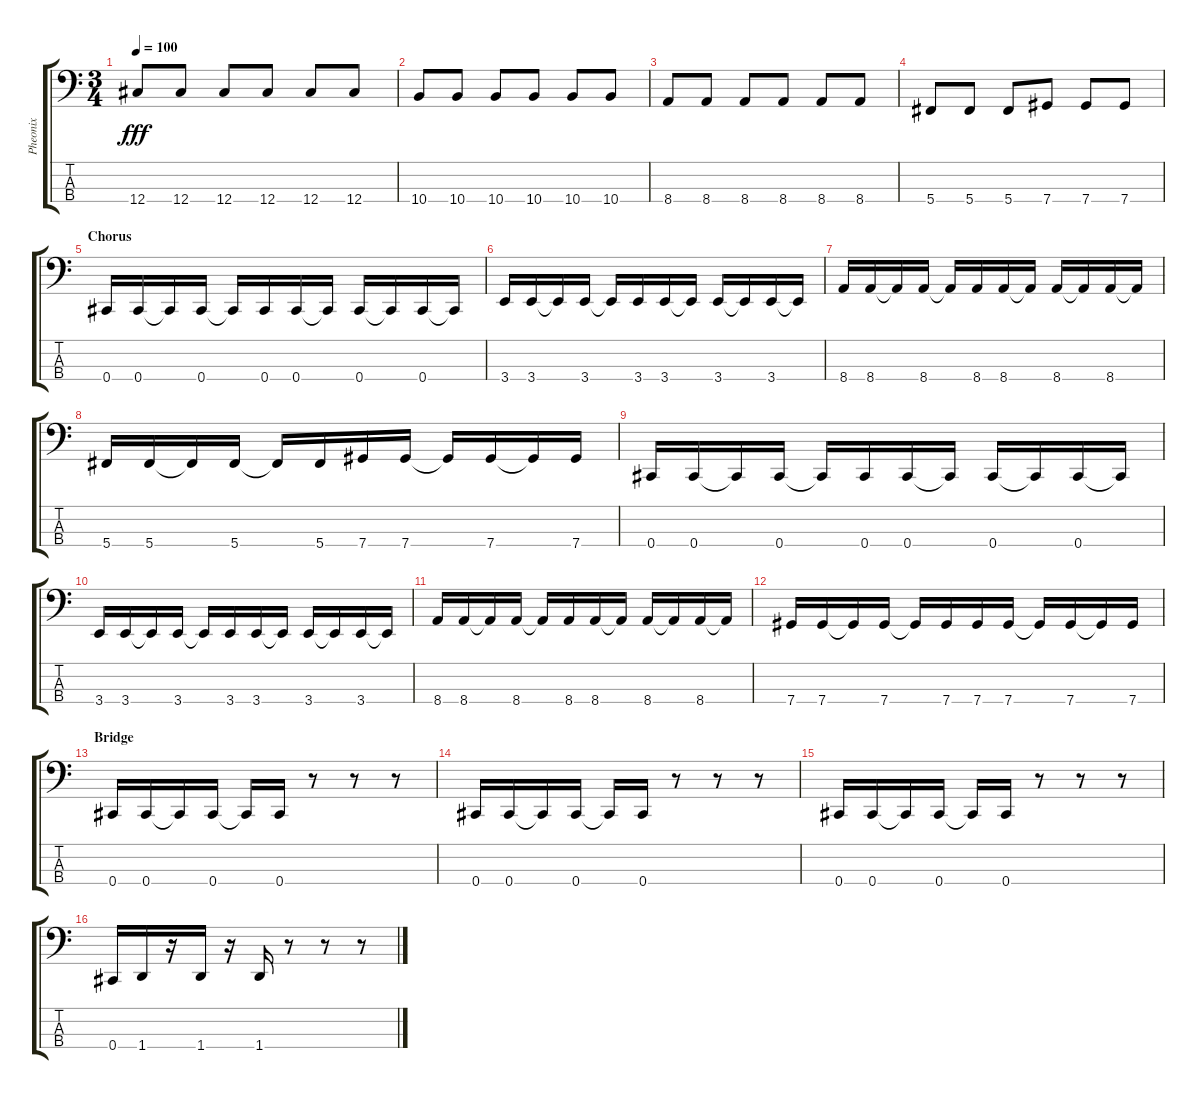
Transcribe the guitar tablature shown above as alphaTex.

\track ("Pheonix" "Pheonix") {instrument electricbasspick}
\staff {score tabs}
\tuning (Gb2 Db2 Ab1 Db1) {hide}
\ts (3 4)
\tempo 100
\clef f4
\ks c
12.4.8{dy fff} 12.4.8 12.4.8 12.4.8 12.4.8 12.4.8 |
10.4.8 10.4.8 10.4.8 10.4.8 10.4.8 10.4.8 |
8.4.8 8.4.8 8.4.8 8.4.8 8.4.8 8.4.8 |
5.4.8 5.4.8 5.4.8 7.4.8 7.4.8 7.4.8 |
\section ("" "Chorus")
0.4.16 0.4.16 0.4{t}.16 0.4.16 0.4{t}.16 0.4.16 0.4.16 0.4{t}.16 0.4.16 0.4{t}.16 0.4.16 0.4{t}.16 |
3.4.16 3.4.16 3.4{t}.16 3.4.16 3.4{t}.16 3.4.16 3.4.16 3.4{t}.16 3.4.16 3.4{t}.16 3.4.16 3.4{t}.16 |
8.4.16 8.4.16 8.4{t}.16 8.4.16 8.4{t}.16 8.4.16 8.4.16 8.4{t}.16 8.4.16 8.4{t}.16 8.4.16 8.4{t}.16 |
5.4.16 5.4.16 5.4{t}.16 5.4.16 5.4{t}.16 5.4.16 7.4.16 7.4.16 7.4{t}.16 7.4.16 7.4{t}.16 7.4.16 |
0.4.16 0.4.16 0.4{t}.16 0.4.16 0.4{t}.16 0.4.16 0.4.16 0.4{t}.16 0.4.16 0.4{t}.16 0.4.16 0.4{t}.16 |
3.4.16 3.4.16 3.4{t}.16 3.4.16 3.4{t}.16 3.4.16 3.4.16 3.4{t}.16 3.4.16 3.4{t}.16 3.4.16 3.4{t}.16 |
8.4.16 8.4.16 8.4{t}.16 8.4.16 8.4{t}.16 8.4.16 8.4.16 8.4{t}.16 8.4.16 8.4{t}.16 8.4.16 8.4{t}.16 |
7.4.16 7.4.16 7.4{t}.16 7.4.16 7.4{t}.16 7.4.16 7.4.16 7.4.16 7.4{t}.16 7.4.16 7.4{t}.16 7.4.16 |
\section ("" "Bridge")
0.4.16 0.4.16 0.4{t}.16 0.4.16 0.4{t}.16 0.4.16 r.8 r.8 r.8 |
0.4.16 0.4.16 0.4{t}.16 0.4.16 0.4{t}.16 0.4.16 r.8 r.8 r.8 |
0.4.16 0.4.16 0.4{t}.16 0.4.16 0.4{t}.16 0.4.16 r.8 r.8 r.8 |
0.4.16 1.4.16 r.16 1.4.16 r.16 1.4.16 r.8 r.8 r.8
